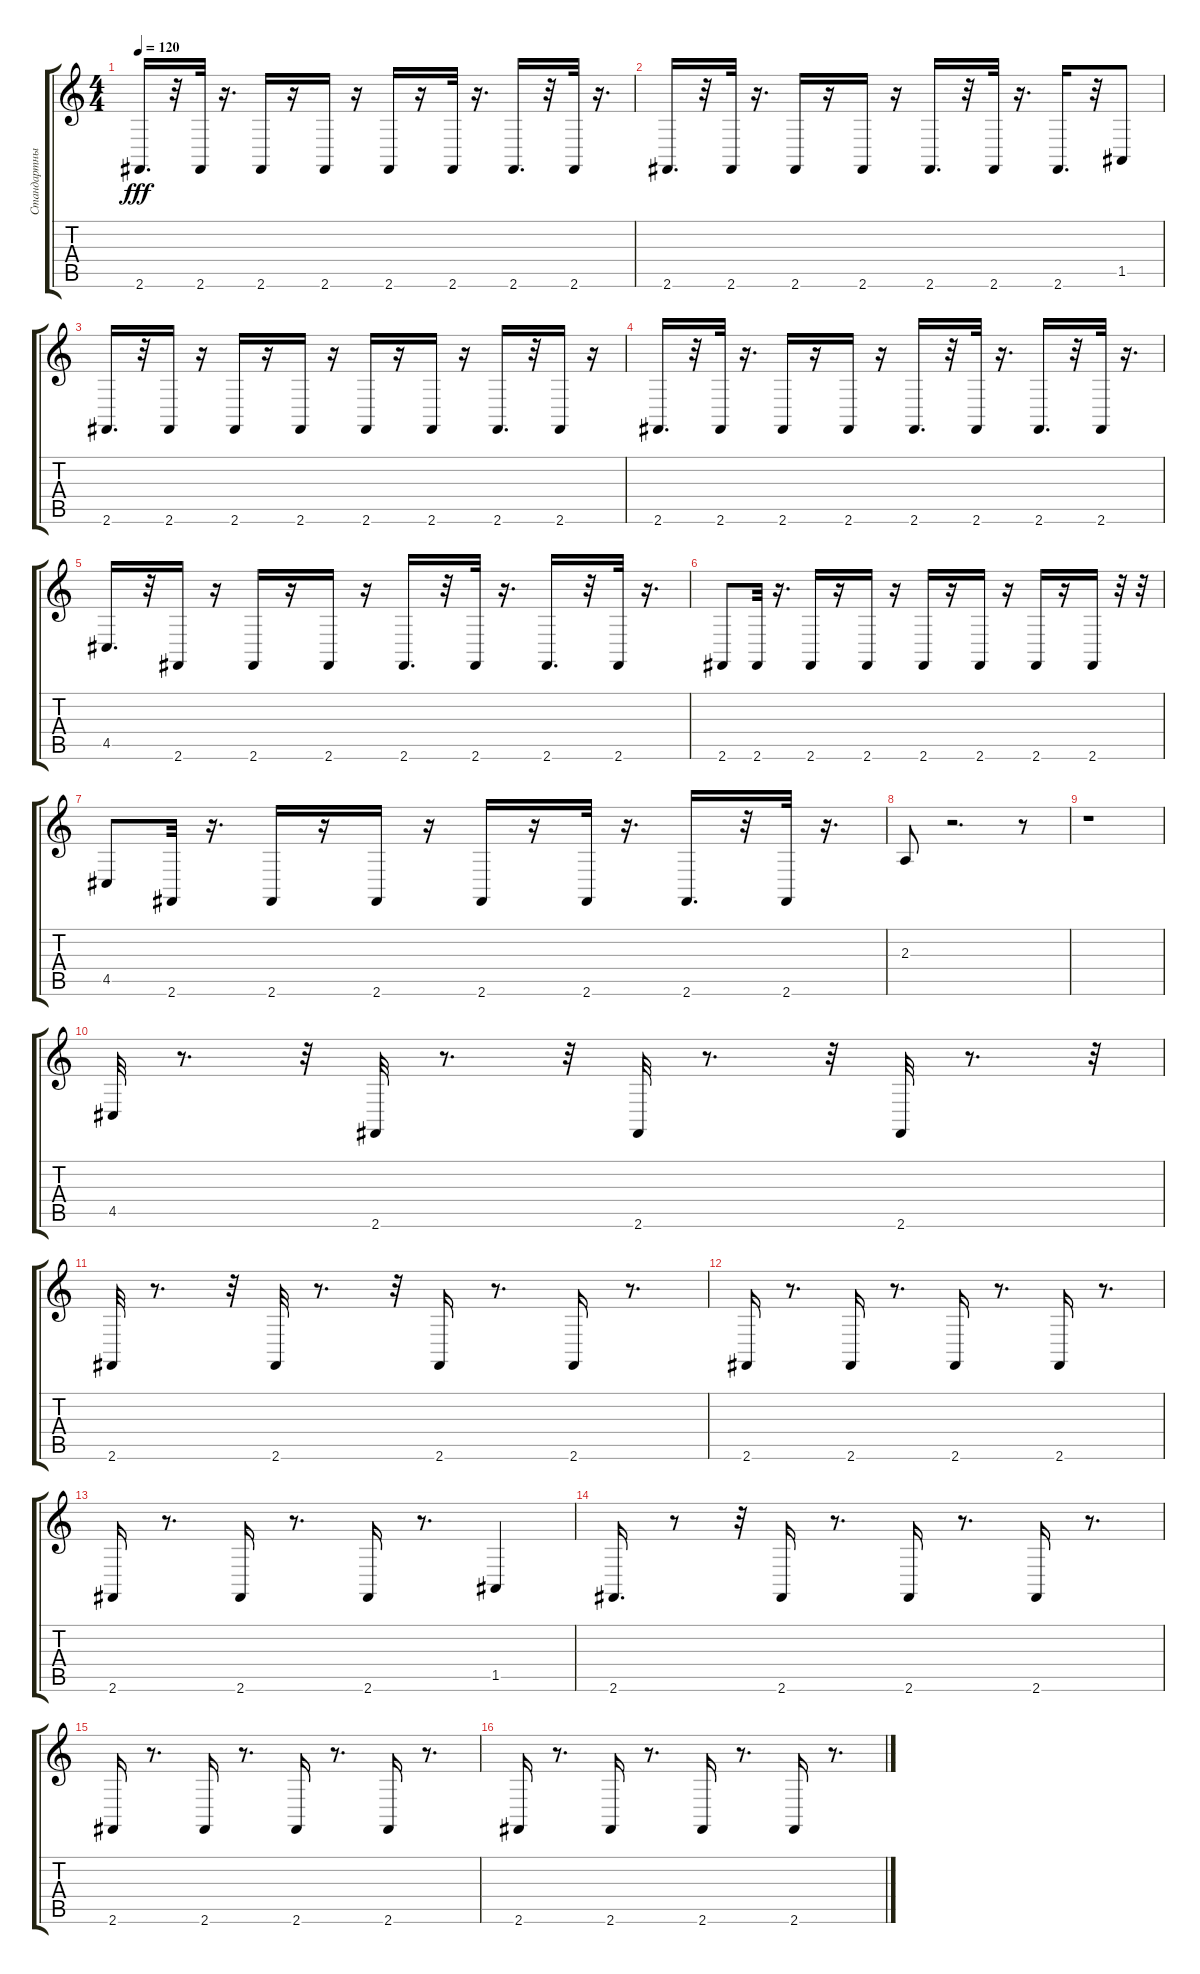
\track ("Стандартный Набор" "Стандартны") {instrument synthdrum}
\staff {score tabs}
\tuning (E4 B3 G3 D3 A2 E2) {hide}
\ts (4 4)
\tempo 120
\clef g2
\ks c
2.6.16{d dy fff} r.32 2.6.32 r.16{d} 2.6.16 r.16 2.6.16 r.16 2.6.16 r.16 2.6.32 r.16{d} 2.6.16{d} r.32 2.6.32 r.16{d} |
2.6.16{d} r.32 2.6.32 r.16{d} 2.6.16 r.16 2.6.16 r.16 2.6.16{d} r.32 2.6.32 r.16{d} 2.6.16{d} r.32 1.5.8 |
2.6.16{d} r.32 2.6.16 r.16 2.6.16 r.16 2.6.16 r.16 2.6.16 r.16 2.6.16 r.16 2.6.16{d} r.32 2.6.16 r.16 |
2.6.16{d} r.32 2.6.32 r.16{d} 2.6.16 r.16 2.6.16 r.16 2.6.16{d} r.32 2.6.32 r.16{d} 2.6.16{d} r.32 2.6.32 r.16{d} |
4.5.16{d} r.32 2.6.16 r.16 2.6.16 r.16 2.6.16 r.16 2.6.16{d} r.32 2.6.32 r.16{d} 2.6.16{d} r.32 2.6.32 r.16{d} |
2.6.8 2.6.32 r.16{d} 2.6.16 r.16 2.6.16 r.16 2.6.16 r.16 2.6.16 r.16 2.6.16 r.16 2.6.16 r.32 r.32 |
4.5.8 2.6.32 r.16{d} 2.6.16 r.16 2.6.16 r.16 2.6.16 r.16 2.6.32 r.16{d} 2.6.16{d} r.32 2.6.32 r.16{d} |
2.3.8 r.2{d} r.8 |
r.1 |
4.5.32 r.8{d} r.32 2.6.32 r.8{d} r.32 2.6.32 r.8{d} r.32 2.6.32 r.8{d} r.32 |
2.6.32 r.8{d} r.32 2.6.32 r.8{d} r.32 2.6.16 r.8{d} 2.6.16 r.8{d} |
2.6.16 r.8{d} 2.6.16 r.8{d} 2.6.16 r.8{d} 2.6.16 r.8{d} |
2.6.16 r.8{d} 2.6.16 r.8{d} 2.6.16 r.8{d} 1.5.4 |
2.6.16{d} r.8 r.32 2.6.16 r.8{d} 2.6.16 r.8{d} 2.6.16 r.8{d} |
2.6.16 r.8{d} 2.6.16 r.8{d} 2.6.16 r.8{d} 2.6.16 r.8{d} |
2.6.16 r.8{d} 2.6.16 r.8{d} 2.6.16 r.8{d} 2.6.16 r.8{d}
